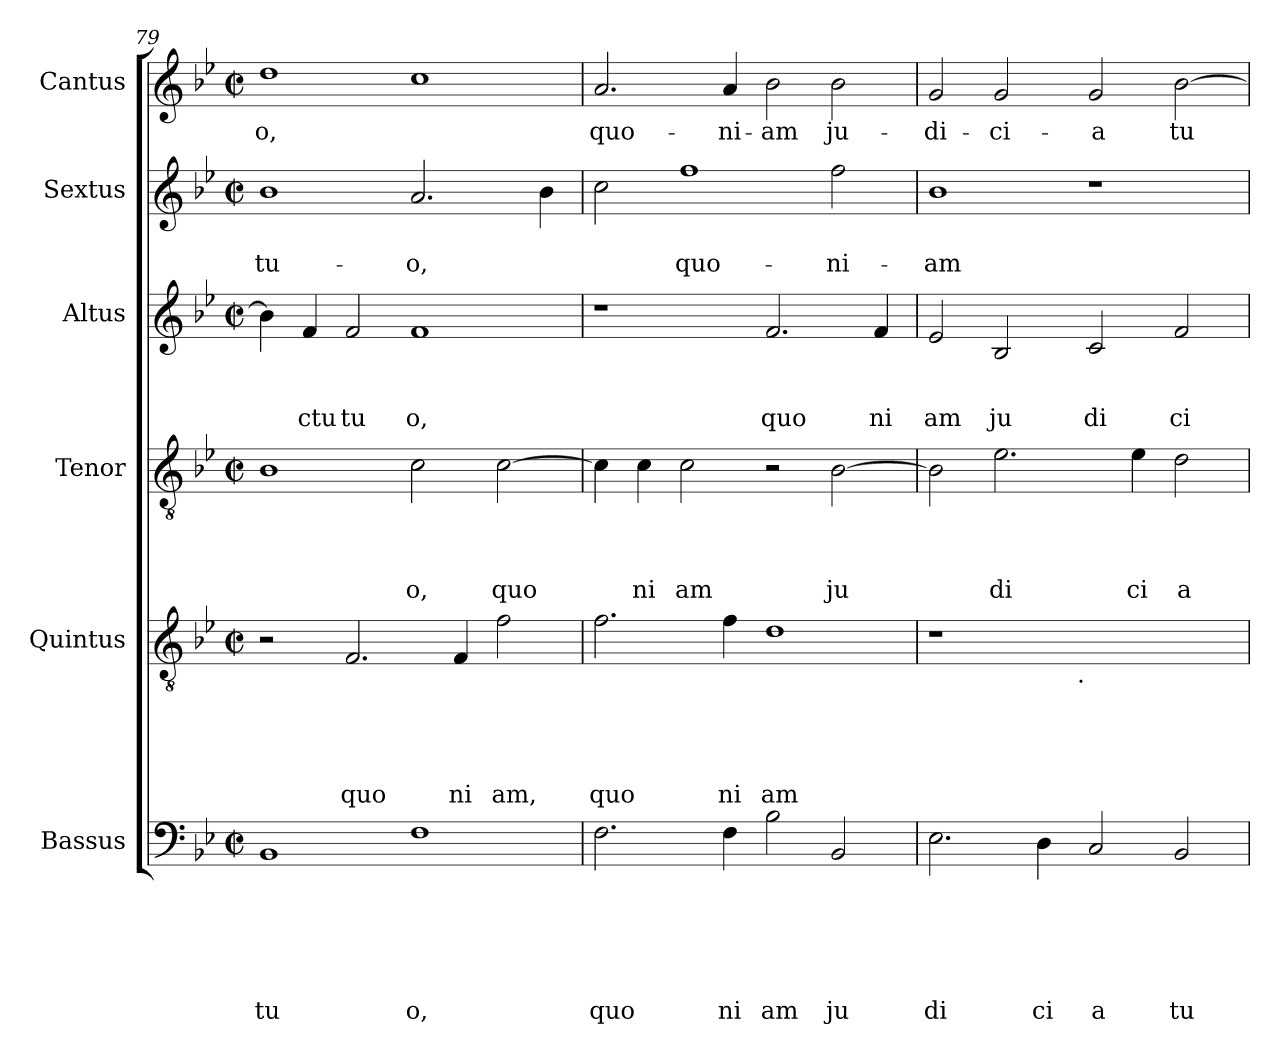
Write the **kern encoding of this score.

**kern	**text	**text	**text	**text	**text	**text	**kern	**text	**text	**text	**text	**text	**kern	**text	**text	**text	**text	**kern	**text	**text	**text	**kern	**text	**text	**kern	**text
*part6	*part6	*part6	*part6	*part6	*part6	*part6	*part5	*part5	*part5	*part5	*part5	*part5	*part4	*part4	*part4	*part4	*part4	*part3	*part3	*part3	*part3	*part2	*part2	*part2	*part1	*part1
*staff6	*staff6	*staff6	*staff6	*staff6	*staff6	*staff6	*staff5	*staff5	*staff5	*staff5	*staff5	*staff5	*staff4	*staff4	*staff4	*staff4	*staff4	*staff3	*staff3	*staff3	*staff3	*staff2	*staff2	*staff2	*staff1	*staff1
*I"Bassus	*	*	*	*	*	*	*I"Quintus	*	*	*	*	*	*I"Tenor	*	*	*	*	*I"Altus	*	*	*	*I"Sextus	*	*	*I"Cantus	*
*clefF4	*	*	*	*	*	*	*clefGv2	*	*	*	*	*	*clefGv2	*	*	*	*	*clefG2	*	*	*	*clefG2	*	*	*clefG2	*
*k[b-e-]	*	*	*	*	*	*	*k[b-e-]	*	*	*	*	*	*k[b-e-]	*	*	*	*	*k[b-e-]	*	*	*	*k[b-e-]	*	*	*k[b-e-]	*
*B-:	*	*	*	*	*	*	*B-:	*	*	*	*	*	*B-:	*	*	*	*	*B-:	*	*	*	*B-:	*	*	*B-:	*
*M2/2	*	*	*	*	*	*	*M2/2	*	*	*	*	*	*M2/2	*	*	*	*	*M2/2	*	*	*	*M2/2	*	*	*M2/2	*
*met(c|)	*	*	*	*	*	*	*met(c|)	*	*	*	*	*	*met(c|)	*	*	*	*	*met(c|)	*	*	*	*met(c|)	*	*	*met(c|)	*
=79	=79	=79	=79	=79	=79	=79	=79	=79	=79	=79	=79	=79	=79	=79	=79	=79	=79	=79	=79	=79	=79	=79	=79	=79	=79	=79
!	!	!	!	!	!	!LO:LY:b	!	!	!	!	!	!	!	!	!	!	!	!	!	!	!	!	!	!LO:LY:b	!	!LO:LY:b
1BB-	.	.	.	.	.	tu	2r	.	.	.	.	.	1B-	.	.	.	.	4b-\]	.	.	.	1b-	.	tu-	1dd	-o,
!	!	!	!	!	!	!	!	!	!	!	!	!	!	!	!	!	!	!	!	!	!LO:LY:b	!	!	!	!	!
.	.	.	.	.	.	.	.	.	.	.	.	.	.	.	.	.	.	4f/	.	.	ctu	.	.	.	.	.
!	!	!	!	!	!	!	!	!	!	!	!	!LO:LY:b	!	!	!	!	!	!	!	!	!LO:LY:b	!	!	!	!	!
.	.	.	.	.	.	.	2.F/	.	.	.	.	quo	.	.	.	.	.	2f/	.	.	tu	.	.	.	.	.
!	!	!	!	!	!	!LO:LY:b	!	!	!	!	!	!	!	!	!	!	!LO:LY:b	!	!	!	!LO:LY:b	!	!	!LO:LY:b	!	!
1F	.	.	.	.	.	o,	.	.	.	.	.	.	2c\	.	.	.	o,	1f	.	.	o,	2.a/	.	-o,	1cc	.
!	!	!	!	!	!	!	!	!	!	!	!	!LO:LY:b	!	!	!	!	!	!	!	!	!	!	!	!	!	!
.	.	.	.	.	.	.	4F/	.	.	.	.	ni	.	.	.	.	.	.	.	.	.	.	.	.	.	.
!	!	!	!	!	!	!	!	!	!	!	!	!LO:LY:b	!	!	!	!	!LO:LY:b	!	!	!	!	!	!	!	!	!
.	.	.	.	.	.	.	2f\	.	.	.	.	am,	[>2c\	.	.	.	quo	.	.	.	.	.	.	.	.	.
.	.	.	.	.	.	.	.	.	.	.	.	.	.	.	.	.	.	.	.	.	.	4b-\	.	.	.	.
=80	=80	=80	=80	=80	=80	=80	=80	=80	=80	=80	=80	=80	=80	=80	=80	=80	=80	=80	=80	=80	=80	=80	=80	=80	=80	=80
!	!	!	!	!	!	!LO:LY:b	!	!	!	!	!	!LO:LY:b	!	!	!	!	!	!	!	!	!	!	!	!	!	!LO:LY:b
2.F\	.	.	.	.	.	quo	2.f\	.	.	.	.	quo	4c\]	.	.	.	.	1r	.	.	.	2cc\	.	.	2.a/	quo-
!	!	!	!	!	!	!	!	!	!	!	!	!	!	!	!	!	!LO:LY:b	!	!	!	!	!	!	!	!	!
.	.	.	.	.	.	.	.	.	.	.	.	.	4c\	.	.	.	ni	.	.	.	.	.	.	.	.	.
!	!	!	!	!	!	!	!	!	!	!	!	!	!	!	!	!	!LO:LY:b	!	!	!	!	!	!	!LO:LY:b	!	!
.	.	.	.	.	.	.	.	.	.	.	.	.	2c\	.	.	.	am	.	.	.	.	1ff	.	quo-	.	.
!	!	!	!	!	!	!LO:LY:b	!	!	!	!	!	!LO:LY:b	!	!	!	!	!	!	!	!	!	!	!	!	!	!LO:LY:b
4F\	.	.	.	.	.	ni	4f\	.	.	.	.	ni	.	.	.	.	.	.	.	.	.	.	.	.	4a/	-ni-
!	!	!	!	!	!	!LO:LY:b	!	!	!	!	!	!LO:LY:b	!	!	!	!	!	!	!	!	!LO:LY:b	!	!	!	!	!LO:LY:b
2B-\	.	.	.	.	.	am	1d	.	.	.	.	am	2r	.	.	.	.	2.f/	.	.	quo	.	.	.	2b-\	-am
!	!	!	!	!	!	!LO:LY:b	!	!	!	!	!	!	!	!	!	!	!LO:LY:b	!	!	!	!	!	!	!LO:LY:b	!	!LO:LY:b
2BB-/	.	.	.	.	.	ju	.	.	.	.	.	.	[>2B-\	.	.	.	ju	.	.	.	.	2ff\	.	-ni-	2b-\	ju-
!	!	!	!	!	!	!	!	!	!	!	!	!	!	!	!	!	!	!	!	!	!LO:LY:b	!	!	!	!	!
.	.	.	.	.	.	.	.	.	.	.	.	.	.	.	.	.	.	4f/	.	.	ni	.	.	.	.	.
=81	=81	=81	=81	=81	=81	=81	=81	=81	=81	=81	=81	=81	=81	=81	=81	=81	=81	=81	=81	=81	=81	=81	=81	=81	=81	=81
!	!	!	!	!	!	!LO:LY:b	!	!	!	!	!	!	!	!	!	!	!	!	!	!	!LO:LY:b	!	!	!LO:LY:b	!	!LO:LY:b
*	*	*	*	*	*	*	*^	*	*	*	*	*	*	*	*	*	*	*	*	*	*	*	*	*	*	*
2.E-\	.	.	.	.	.	di	1r	2ryy	.	.	.	.	.	2B-\]	.	.	.	.	2e-/	.	.	am	1b-	.	-am	2g/	-di-
!	!	!	!	!	!	!	!	!	!	!	!	!	!	!	!	!	!	!LO:LY:b	!	!	!	!LO:LY:b	!	!	!	!	!LO:LY:b
.	.	.	.	.	.	.	.	4...ryy	.	.	.	.	.	2.e-\	.	.	.	di	2B-/	.	.	ju	.	.	.	2g/	-ci-
!	!	!	!	!	!	!LO:LY:b	!	!	!	!	!	!	!	!	!	!	!	!	!	!	!	!	!	!	!	!	!
4D\	.	.	.	.	.	ci	.	.	.	.	.	.	.	.	.	.	.	.	.	.	.	.	.	.	.	.	.
!	!	!	!	!	!	!	!	!LO:TX:b:t=.	!	!	!	!	!	!	!	!	!	!	!	!	!	!	!	!	!	!	!
.	.	.	.	.	.	.	.	1ryy	.	.	.	.	.	.	.	.	.	.	.	.	.	.	.	.	.	.	.
!	!	!	!	!	!	!LO:LY:b	!	!	!	!	!	!	!	!	!	!	!	!	!	!	!	!LO:LY:b	!	!	!	!	!LO:LY:b
2C/	.	.	.	.	.	a	1ryy	.	.	.	.	.	.	.	.	.	.	.	2c/	.	.	di	1r	.	.	2g/	-a
!	!	!	!	!	!	!	!	!	!	!	!	!	!	!	!	!	!	!LO:LY:b	!	!	!	!	!	!	!	!	!
.	.	.	.	.	.	.	.	.	.	.	.	.	.	4e-\	.	.	.	ci	.	.	.	.	.	.	.	.	.
!	!	!	!	!	!	!LO:LY:b	!	!	!	!	!	!	!	!	!	!	!	!LO:LY:b	!	!	!	!LO:LY:b	!	!	!	!	!LO:LY:b
2BB-/	.	.	.	.	.	tu	.	.	.	.	.	.	.	2d\	.	.	.	a	2f/	.	.	ci	.	.	.	[>2b-\	tu-
.	.	.	.	.	.	.	.	32ryy	.	.	.	.	.	.	.	.	.	.	.	.	.	.	.	.	.	.	.
*	*	*	*	*	*	*	*v	*v	*	*	*	*	*	*	*	*	*	*	*	*	*	*	*	*	*	*	*
=	=	=	=	=	=	=	=	=	=	=	=	=	=	=	=	=	=	=	=	=	=	=	=	=	=	=
*-	*-	*-	*-	*-	*-	*-	*-	*-	*-	*-	*-	*-	*-	*-	*-	*-	*-	*-	*-	*-	*-	*-	*-	*-	*-	*-
